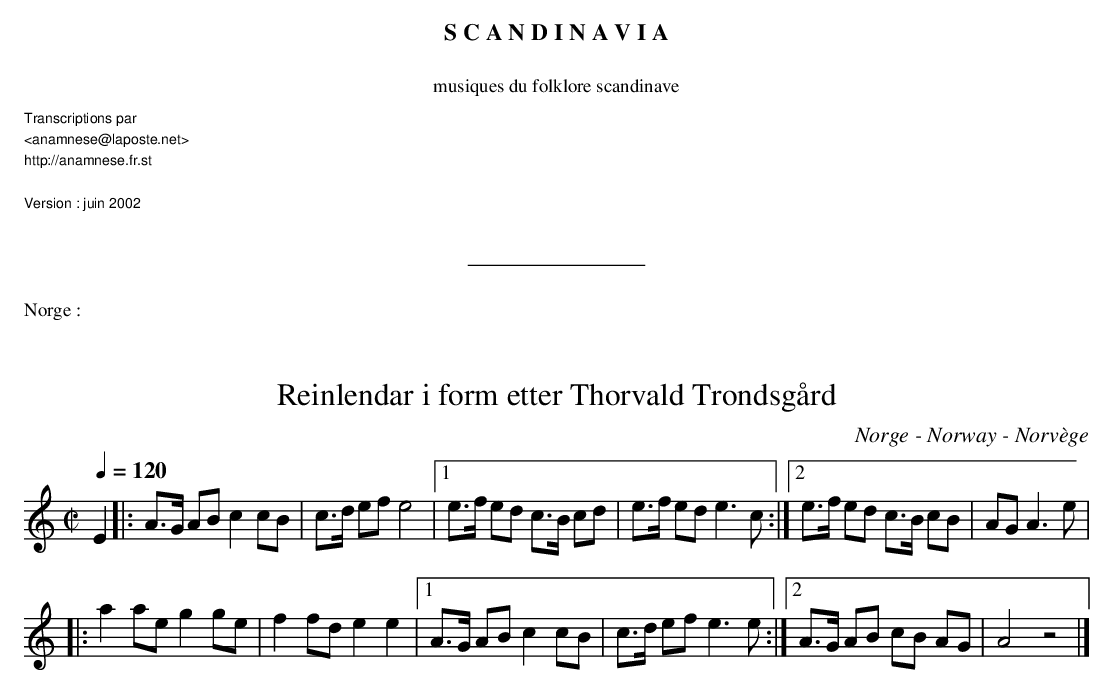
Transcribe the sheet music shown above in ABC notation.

X:1
T:Reinlendar i form etter Thorvald Trondsgård
O:Norge - Norway - Norvège
M:C|
L:1/8
Q:1/4=120 %tempo à vérifier
K:C
 E2 |: A>G AB c2 cB | c>d ef e4 |\
 [1 e>f ed c>B cd | e>f ed e3 c :|\
 [2 e>f ed c>B cB | AG A3 e |
 |: a2 ae g2 ge | f2 fd e2 e2 |\
 [1 A>G AB c2 cB | c>d ef e3 e :|\
 [2 A>G AB cB AG | A4 z4 |]
